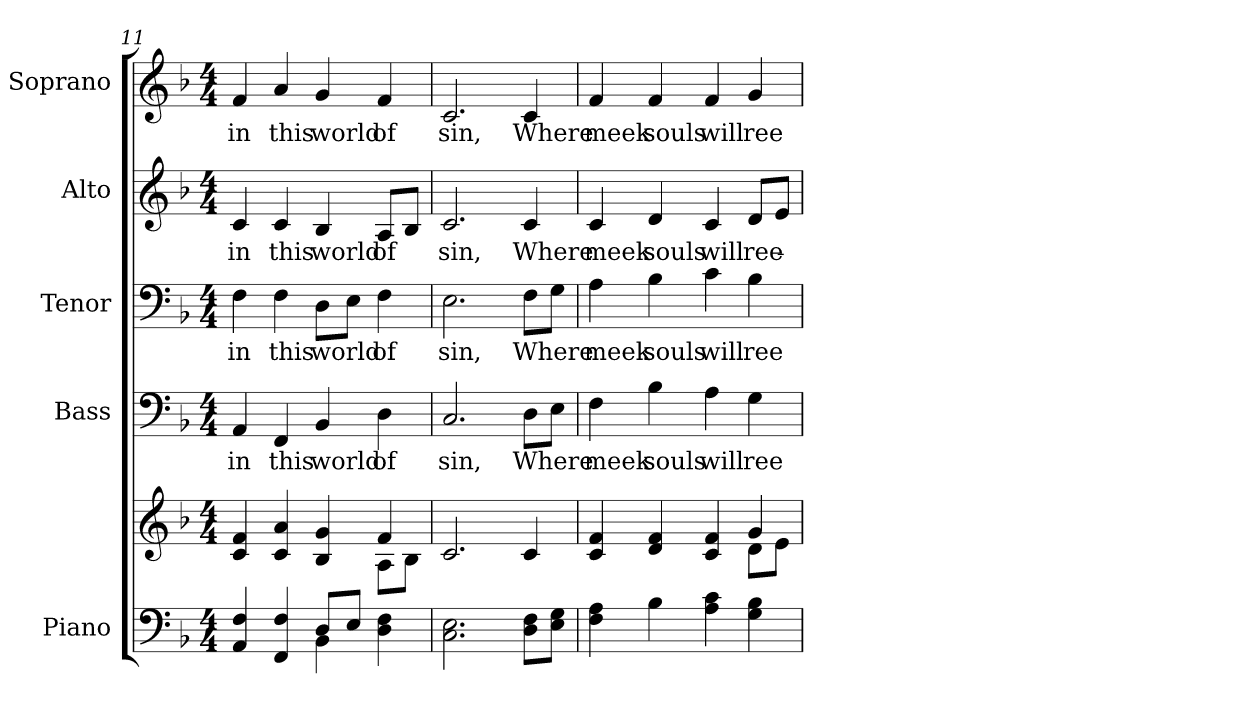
**kern	**kern	**kern	**text	**kern	**text	**kern	**text	**kern	**text
*part5	*part5	*part4	*part4	*part3	*part3	*part2	*part2	*part1	*part1
*staff6	*staff5	*staff4	*staff4	*staff3	*staff3	*staff2	*staff2	*staff1	*staff1
*I"Piano	*	*I"Bass	*	*I"Tenor	*	*I"Alto	*	*I"Soprano	*
*I'Pno.	*	*I'B.	*	*I'T.	*	*I'A.	*	*I'S.	*
!!LO:PB:g=z
*clefF4	*clefG2	*clefF4	*	*clefF4	*	*clefG2	*	*clefG2	*
*k[b-]	*k[b-]	*k[b-]	*	*k[b-]	*	*k[b-]	*	*k[b-]	*
*F:	*F:	*F:	*	*F:	*	*F:	*	*F:	*
*M4/4	*M4/4	*M4/4	*	*M4/4	*	*M4/4	*	*M4/4	*
=11	=11	=11	=11	=11	=11	=11	=11	=11	=11
*^	*^	*	*	*	*	*	*	*	*
!	!	!	!	!	!LO:LY:b:color=#000000	!	!	!	!	!	!
!	!	!	!	!	!	!	!LO:LY:b:color=#000000	!	!	!	!
!	!	!	!	!	!	!	!	!	!LO:LY:b:color=#000000	!	!
!	!	!	!	!	!	!	!	!	!	!	!LO:LY:b:color=#000000
4AAi/ 4Fi	2ryy	4ci/ 4fi	2ryy	4AAi/	in	4Fi\	in	4ci/	in	4fi/	in
!	!	!	!	!	!LO:LY:b:color=#000000	!	!	!	!	!	!
!	!	!	!	!	!	!	!LO:LY:b:color=#000000	!	!	!	!
!	!	!	!	!	!	!	!	!	!LO:LY:b:color=#000000	!	!
!	!	!	!	!	!	!	!	!	!	!	!LO:LY:b:color=#000000
4FFi/ 4Fi	.	4ci/ 4ai	.	4FFi/	this	4Fi\	this	4ci/	this	4ai/	this
!	!	!	!	!	!LO:LY:b:color=#000000	!	!	!	!	!	!
!	!	!	!	!	!	!	!LO:LY:b:color=#000000	!	!	!	!
!	!	!	!	!	!	!	!	!	!LO:LY:b:color=#000000	!	!
!	!	!	!	!	!	!	!	!	!	!	!LO:LY:b:color=#000000
8Di/L	4BB-i\	4B-i/ 4gi	4ryy	4BB-i/	world	8Di\L	world	4B-i/	world	4gi/	world
8Ei/J	.	.	.	.	.	8Ei\J	.	.	.	.	.
!	!	!	!	!	!LO:LY:b:color=#000000	!	!	!	!	!	!
!	!	!	!	!	!	!	!LO:LY:b:color=#000000	!	!	!	!
!	!	!	!	!	!	!	!	!	!LO:LY:b:color=#000000	!	!
!	!	!	!	!	!	!	!	!	!	!	!LO:LY:b:color=#000000
4Di\ 4Fi	4ryy	4fi/	8Ai\L	4Di\	of	4Fi\	of	8Ai/L	of	4fi/	of
.	.	.	8B-i\J	.	.	.	.	8B-i/J	.	.	.
*v	*v	*	*	*	*	*	*	*	*	*	*
*	*v	*v	*	*	*	*	*	*	*	*
=12	=12	=12	=12	=12	=12	=12	=12	=12	=12
*	*^	*	*	*	*	*	*	*	*
!	!	!	!	!LO:LY:b:color=#000000	!	!	!	!	!	!
*	*v	*v	*	*	*	*	*	*	*	*
*	*^	*	*	*	*	*	*	*	*
!	!	!	!	!	!	!LO:LY:b:color=#000000	!	!	!	!
*	*v	*v	*	*	*	*	*	*	*	*
*	*^	*	*	*	*	*	*	*	*
!	!	!	!	!	!	!	!	!LO:LY:b:color=#000000	!	!
*	*v	*v	*	*	*	*	*	*	*	*
*	*^	*	*	*	*	*	*	*	*
!	!	!	!	!	!	!	!	!	!	!LO:LY:b:color=#000000
*	*v	*v	*	*	*	*	*	*	*	*
2.Ci\ 2.Ei	2.ci/	2.Ci/	sin,	2.Ei\	sin,	2.ci/	sin,	2.ci/	sin,
!	!	!	!LO:LY:b:color=#000000	!	!	!	!	!	!
!	!	!	!	!	!LO:LY:b:color=#000000	!	!	!	!
!	!	!	!	!	!	!	!LO:LY:b:color=#000000	!	!
!	!	!	!	!	!	!	!	!	!LO:LY:b:color=#000000
8Di\ 8FiL	4ci/	8Di\L	Where	8Fi\L	Where	4ci/	Where	4ci/	Where
8Ei\ 8GiJ	.	8Ei\J	.	8Gi\J	.	.	.	.	.
!!LO:PB:g=z
=13	=13	=13	=13	=13	=13	=13	=13	=13	=13
*	*^	*	*	*	*	*	*	*	*
!	!	!	!	!LO:LY:b:color=#000000	!	!	!	!	!	!
!	!	!	!	!	!	!LO:LY:b:color=#000000	!	!	!	!
!	!	!	!	!	!	!	!	!LO:LY:b:color=#000000	!	!
!	!	!	!	!	!	!	!	!	!	!LO:LY:b:color=#000000
4Fi\ 4Ai	4ci/ 4fi	2ryy	4Fi\	meek	4Ai\	meek	4ci/	meek	4fi/	meek
!	!	!	!	!LO:LY:b:color=#000000	!	!	!	!	!	!
!	!	!	!	!	!	!LO:LY:b:color=#000000	!	!	!	!
!	!	!	!	!	!	!	!	!LO:LY:b:color=#000000	!	!
!	!	!	!	!	!	!	!	!	!	!LO:LY:b:color=#000000
4B-i\	4di/ 4fi	.	4B-i\	souls	4B-i\	souls	4di/	souls	4fi/	souls
!	!	!	!	!LO:LY:b:color=#000000	!	!	!	!	!	!
!	!	!	!	!	!	!LO:LY:b:color=#000000	!	!	!	!
!	!	!	!	!	!	!	!	!LO:LY:b:color=#000000	!	!
!	!	!	!	!	!	!	!	!	!	!LO:LY:b:color=#000000
4Ai\ 4ci	4ci/ 4fi	4ryy	4Ai\	will	4ci\	will	4ci/	will	4fi/	will
!	!	!	!	!LO:LY:b:color=#000000	!	!	!	!	!	!
!	!	!	!	!	!	!LO:LY:b:color=#000000	!	!	!	!
!	!	!	!	!	!	!	!	!LO:LY:b:color=#000000	!	!
!	!	!	!	!	!	!	!	!	!	!LO:LY:b:color=#000000
4Gi\ 4B-i	4gi/	8di\L	4Gi\	ree-	4B-i\	ree-	8di/L	ree-	4gi/	ree-
.	.	8ei\J	.	.	.	.	8ei/J	.	.	.
*	*v	*v	*	*	*	*	*	*	*	*
=	=	=	=	=	=	=	=	=	=
*-	*-	*-	*-	*-	*-	*-	*-	*-	*-
